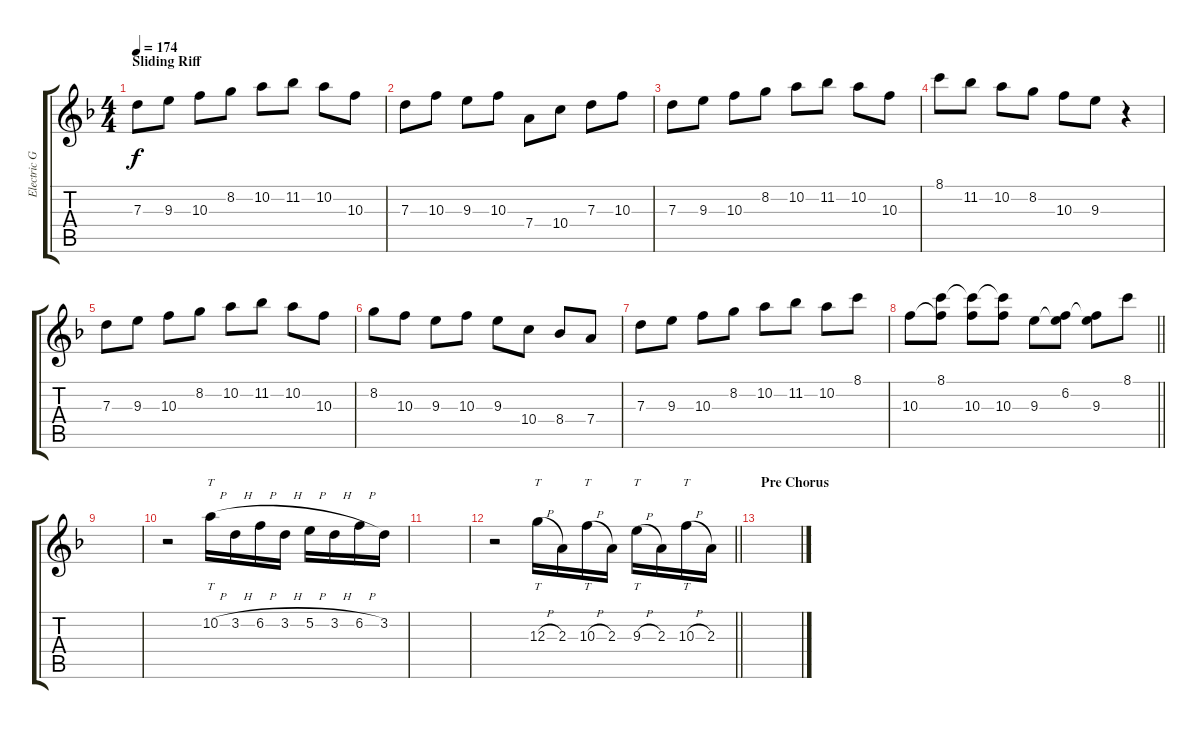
\track ("Electric Guitar 3" "Electric G") {instrument overdrivenguitar}
\staff {score tabs}
\tuning (E4 B3 G3 D3 A2 D2) {hide}
\ts (4 4)
\section ("" "Sliding Riff")
\tempo 174
\clef g2
\ks dminor
7.3.8{dy f} 9.3.8 10.3.8 8.2.8 10.2.8 11.2.8 10.2.8 10.3.8 |
7.3.8 10.3.8 9.3.8 10.3.8 7.4.8 10.4.8 7.3.8 10.3.8 |
7.3.8 9.3.8 10.3.8 8.2.8 10.2.8 11.2.8 10.2.8 10.3.8 |
8.1.8 11.2.8 10.2.8 8.2.8 10.3.8 9.3.8 r.4 |
7.3.8 9.3.8 10.3.8 8.2.8 10.2.8 11.2.8 10.2.8 10.3.8 |
8.2.8 10.3.8 9.3.8 10.3.8 9.3.8 10.4.8 8.4.8 7.4.8 |
7.3.8 9.3.8 10.3.8 8.2.8 10.2.8 11.2.8 10.2.8 8.1.8 |
\barLineRight lightlight
10.3.8 (8.1 10.3{t}).8 (8.1{t} 10.3).8 (8.1{t} 10.3).8 9.3.8 (6.2 9.3{t}).8 (6.2{t} 9.3).8 8.1.8 |
\section ("" "")
|
r.2{balance 0} 10.2{h}.16{tt} 3.2{h}.16 6.2{h}.16 3.2{h}.16 5.2{h}.16 3.2{h}.16 6.2{h}.16 3.2.16 |
|
\barLineRight lightlight
r.2 12.3{h}.16{tt} 2.3.16 10.3{h}.16{tt} 2.3.16 9.3{h}.16{tt} 2.3.16 10.3{h}.16{tt} 2.3.16 |
\section ("" "Pre Chorus")
